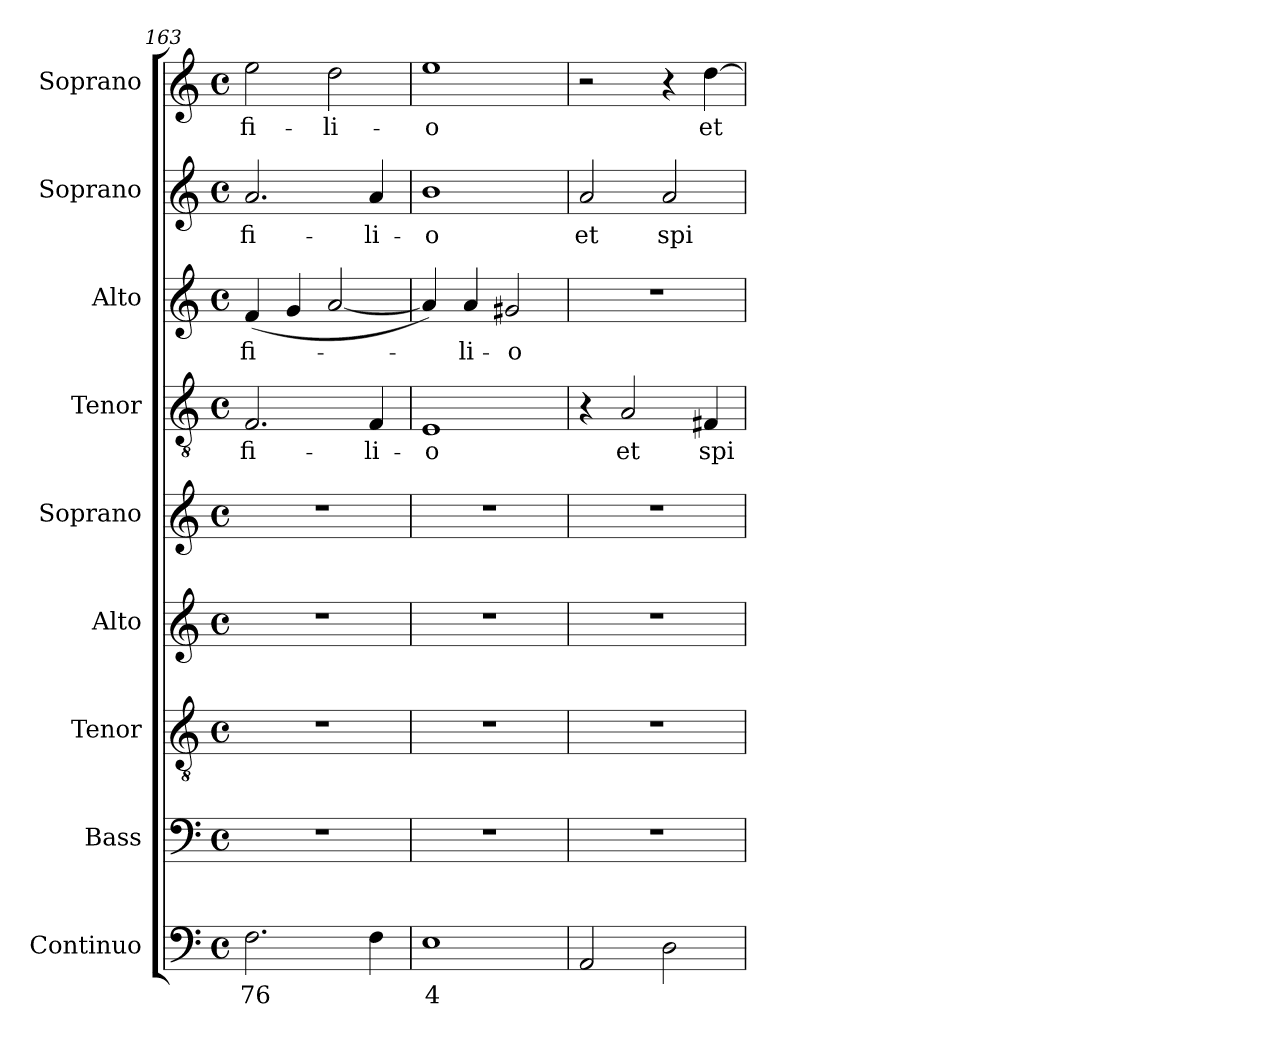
**kern	**text	**kern	**kern	**kern	**kern	**kern	**text	**kern	**text	**kern	**text	**kern	**text
*part9	*part9	*part8	*part7	*part6	*part5	*part4	*part4	*part3	*part3	*part2	*part2	*part1	*part1
*staff9	*staff9	*staff8	*staff7	*staff6	*staff5	*staff4	*staff4	*staff3	*staff3	*staff2	*staff2	*staff1	*staff1
*I"Continuo	*	*I"Bass	*I"Tenor	*I"Alto	*I"Soprano	*I"Tenor	*	*I"Alto	*	*I"Soprano	*	*I"Soprano	*
*I'Cont.	*	*I'B.	*I'T.	*I'A.	*I'S.	*I'T.	*	*I'A.	*	*I'S.	*	*I'S.	*
*clefF4	*	*clefF4	*clefGv2	*clefG2	*clefG2	*clefGv2	*	*clefG2	*	*clefG2	*	*clefG2	*
*	*	*	*ITrd7c12	*	*	*ITrd7c12	*	*	*	*	*	*	*
*k[]	*	*k[]	*k[]	*k[]	*k[]	*k[]	*	*k[]	*	*k[]	*	*k[]	*
*C:	*	*C:	*C:	*C:	*C:	*C:	*	*C:	*	*C:	*	*C:	*
*M4/4	*	*M4/4	*M4/4	*M4/4	*M4/4	*M4/4	*	*M4/4	*	*M4/4	*	*M4/4	*
*met(c)	*	*met(c)	*met(c)	*met(c)	*met(c)	*met(c)	*	*met(c)	*	*met(c)	*	*met(c)	*
=163	=163	=163	=163	=163	=163	=163	=163	=163	=163	=163	=163	=163	=163
!	!LO:LY:b:color=#000000	!	!	!	!	!	!	!	!	!	!	!	!
!	!	!	!	!	!	!	!LO:LY:b:color=#000000	!	!	!	!	!	!
!	!	!	!	!	!	!	!	!	!LO:LY:b:color=#000000	!	!	!	!
!	!	!	!	!	!	!	!	!	!	!	!LO:LY:b:color=#000000	!	!
!	!	!	!	!	!	!	!	!	!	!	!	!	!LO:LY:b:color=#000000
2.Fi\	76	1r	1r	1r	1r	2.FFi/	fi-	(4fi/	fi-	2.ai/	fi-	2eei\	fi-
.	.	.	.	.	.	.	.	4gi/	.	.	.	.	.
!	!	!	!	!	!	!	!	!	!	!	!	!	!LO:LY:b:color=#000000
.	.	.	.	.	.	.	.	[2ai/	.	.	.	2ddi\	-li-
!	!	!	!	!	!	!	!LO:LY:b:color=#000000	!	!	!	!	!	!
!	!	!	!	!	!	!	!	!	!	!	!LO:LY:b:color=#000000	!	!
4Fi\	.	.	.	.	.	4FFi/	-li-	.	.	4ai/	-li-	.	.
=164	=164	=164	=164	=164	=164	=164	=164	=164	=164	=164	=164	=164	=164
!	!LO:LY:b:color=#000000	!	!	!	!	!	!	!	!	!	!	!	!
!	!	!	!	!	!	!	!LO:LY:b:color=#000000	!	!	!	!	!	!
!	!	!	!	!	!	!	!	!	!	!	!LO:LY:b:color=#000000	!	!
!	!	!	!	!	!	!	!	!	!	!	!	!	!LO:LY:b:color=#000000
1Ei	4	1r	1r	1r	1r	1EEi	-o	4ai/])	.	1bi	-o	1eei	-o
!	!	!	!	!	!	!	!	!	!LO:LY:b:color=#000000	!	!	!	!
.	.	.	.	.	.	.	.	4ai/	-li-	.	.	.	.
!	!	!	!	!	!	!	!	!	!LO:LY:b:color=#000000	!	!	!	!
.	.	.	.	.	.	.	.	2g#Xi/	-o	.	.	.	.
=165	=165	=165	=165	=165	=165	=165	=165	=165	=165	=165	=165	=165	=165
!	!	!	!	!	!	!	!	!	!	!	!LO:LY:b:color=#000000	!	!
2AAi/	.	1r	1r	1r	1r	4r	.	1r	.	2ai/	et	2r	.
!	!	!	!	!	!	!	!LO:LY:b:color=#000000	!	!	!	!	!	!
.	.	.	.	.	.	2AAi/	et	.	.	.	.	.	.
!	!	!	!	!	!	!	!	!	!	!	!LO:LY:b:color=#000000	!	!
2Di\	.	.	.	.	.	.	.	.	.	2ai/	spi-	4r	.
!	!	!	!	!	!	!	!LO:LY:b:color=#000000	!	!	!	!	!	!
!	!	!	!	!	!	!	!	!	!	!	!	!	!LO:LY:b:color=#000000
.	.	.	.	.	.	4FF#Xi/	spi-	.	.	.	.	[4ddi\	et
=	=	=	=	=	=	=	=	=	=	=	=	=	=
*-	*-	*-	*-	*-	*-	*-	*-	*-	*-	*-	*-	*-	*-
